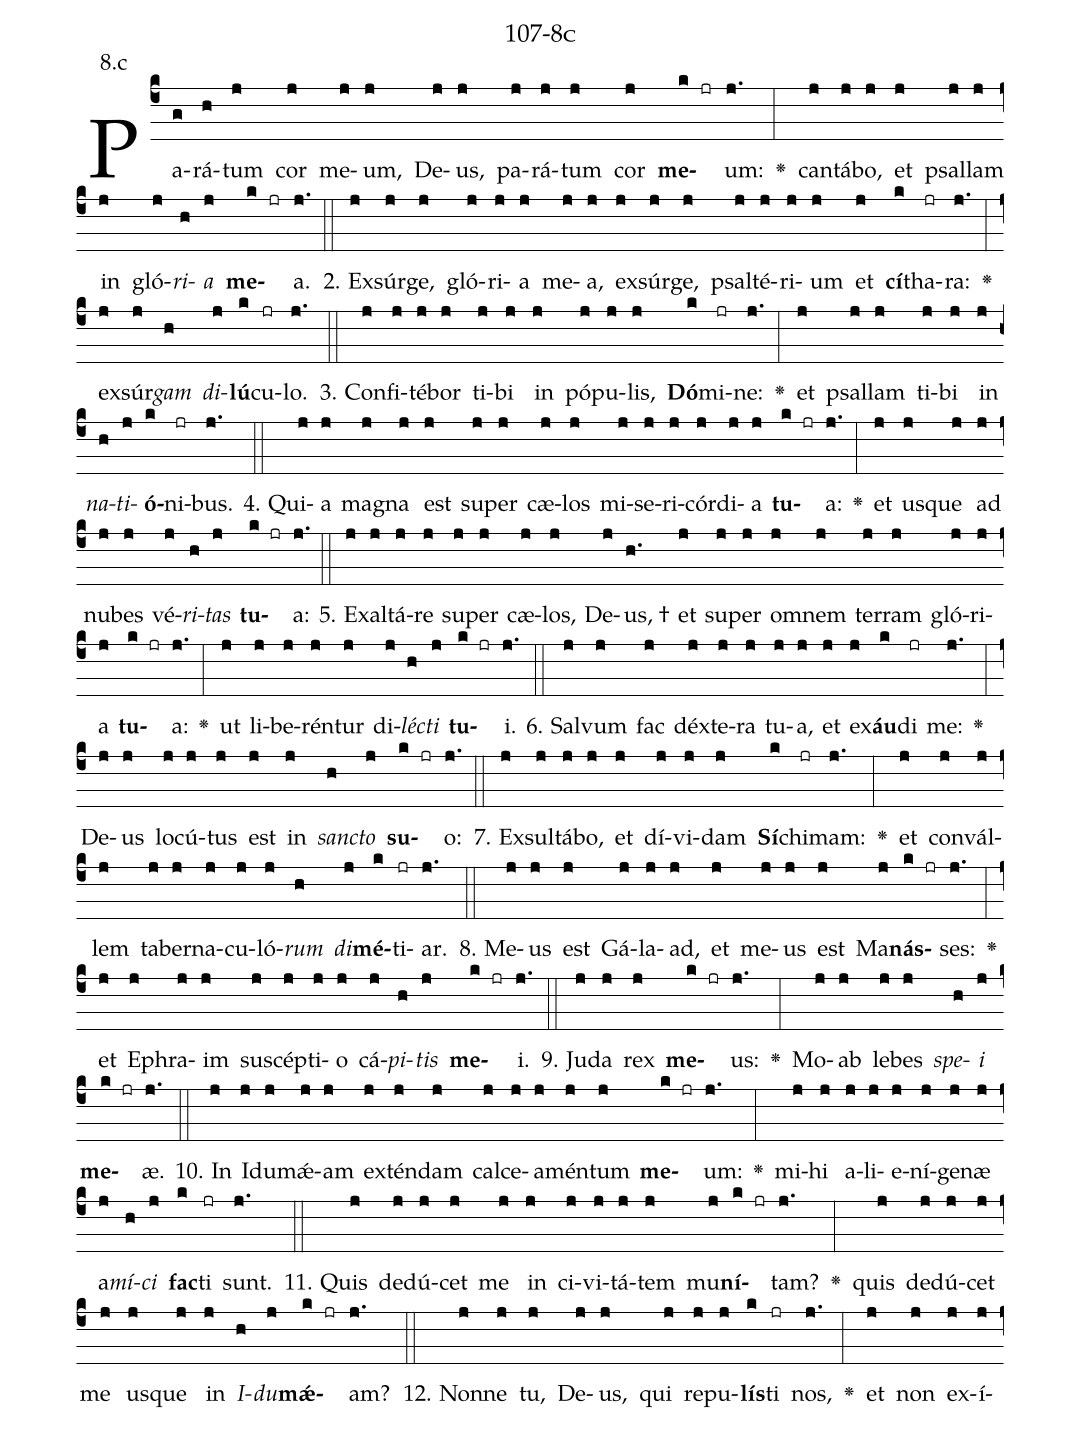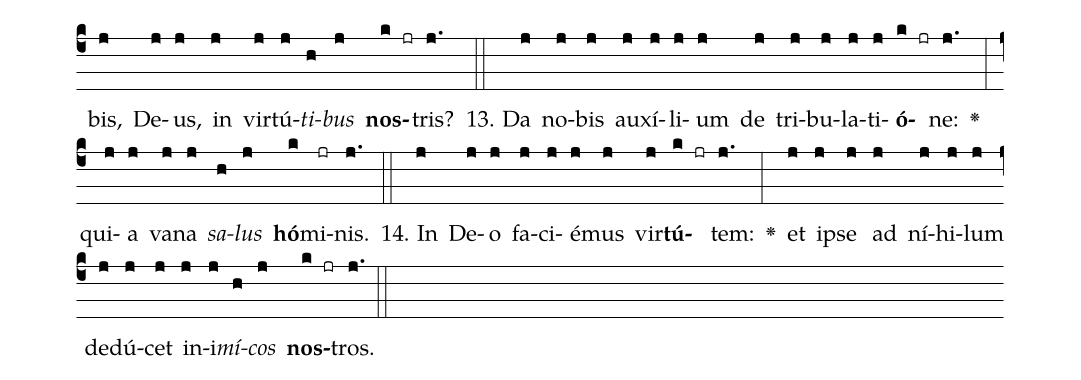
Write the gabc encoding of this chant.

name: 107-8c;
annotation: 8.c;
%%
(c4)Pa(g)rá(h)tum(j) cor(j) me(j)um,(j) De(j)us,(j) pa(j)rá(j)tum(j) cor(j) <b>me</b>(k jr)um:(j.) <v>\greheightstar</v>(:) can(j)tá(j)bo,(j) et(j) psal(j)lam(j) in(j) gló(j)<i>ri</i>(h)<i>a</i>(j) <b>me</b>(k jr)a.(j.) (::)
2. Ex(j)súr(j)ge,(j) gló(j)ri(j)a(j) me(j)a,(j) ex(j)súr(j)ge,(j) psal(j)té(j)ri(j)um(j) et(j) <b>cí</b>(k)tha(jr)ra:(j.) <v>\greheightstar</v>(:) ex(j)súr(j)<i>gam</i>(h) <i>di</i>(j)<b>lú</b>(k)cu(jr)lo.(j.) (::)
3. Con(j)fi(j)té(j)bor(j) ti(j)bi(j) in(j) pó(j)pu(j)lis,(j) <b>Dó</b>(k)mi(jr)ne:(j.) <v>\greheightstar</v>(:) et(j) psal(j)lam(j) ti(j)bi(j) in(j) <i>na</i>(h)<i>ti</i>(j)<b>ó</b>(k)ni(jr)bus.(j.) (::)
4. Qui(j)a(j) ma(j)gna(j) est(j) su(j)per(j) cæ(j)los(j) mi(j)se(j)ri(j)cór(j)di(j)a(j) <b>tu</b>(k jr)a:(j.) <v>\greheightstar</v>(:) et(j) us(j)que(j) ad(j) nu(j)bes(j) vé(j)<i>ri</i>(h)<i>tas</i>(j) <b>tu</b>(k jr)a:(j.) (::)
5. Ex(j)al(j)tá(j)re(j) su(j)per(j) cæ(j)los,(j) De(j)us, †(h.) et(j) su(j)per(j) om(j)nem(j) ter(j)ram(j) gló(j)ri(j)a(j) <b>tu</b>(k jr)a:(j.) <v>\greheightstar</v>(:) ut(j) li(j)be(j)rén(j)tur(j) di(j)<i>léc</i>(h)<i>ti</i>(j) <b>tu</b>(k jr)i.(j.) (::)
6. Sal(j)vum(j) fac(j) déx(j)te(j)ra(j) tu(j)a,(j) et(j) ex(j)<b>áu</b>(k)di(jr) me:(j.) <v>\greheightstar</v>(:) De(j)us(j) lo(j)cú(j)tus(j) est(j) in(j) <i>sanc</i>(h)<i>to</i>(j) <b>su</b>(k jr)o:(j.) (::)
7. Ex(j)sul(j)tá(j)bo,(j) et(j) dí(j)vi(j)dam(j) <b>Sí</b>(k)chi(jr)mam:(j.) <v>\greheightstar</v>(:) et(j) con(j)vál(j)lem(j) ta(j)ber(j)na(j)cu(j)ló(j)<i>rum</i>(h) <i>di</i>(j)<b>mé</b>(k)ti(jr)ar.(j.) (::)
8. Me(j)us(j) est(j) Gá(j)la(j)ad,(j) et(j) me(j)us(j) est(j) Ma(j)<b>nás</b>(k jr)ses:(j.) <v>\greheightstar</v>(:) et(j) E(j)phra(j)im(j) su(j)scép(j)ti(j)o(j) cá(j)<i>pi</i>(h)<i>tis</i>(j) <b>me</b>(k jr)i.(j.) (::)
9. Ju(j)da(j) rex(j) <b>me</b>(k jr)us:(j.) <v>\greheightstar</v>(:) Mo(j)ab(j) le(j)bes(j) <i>spe</i>(h)<i>i</i>(j) <b>me</b>(k jr)æ.(j.) (::)
10. In(j) I(j)du(j)mǽ(j)am(j) ex(j)tén(j)dam(j) cal(j)ce(j)a(j)mén(j)tum(j) <b>me</b>(k jr)um:(j.) <v>\greheightstar</v>(:) mi(j)hi(j) a(j)li(j)e(j)ní(j)ge(j)næ(j) a(j)<i>mí</i>(h)<i>ci</i>(j) <b>fac</b>(k)ti(jr) sunt.(j.) (::)
11. Quis(j) de(j)dú(j)cet(j) me(j) in(j) ci(j)vi(j)tá(j)tem(j) mu(j)<b>ní</b>(k jr)tam?(j.) <v>\greheightstar</v>(:) quis(j) de(j)dú(j)cet(j) me(j) us(j)que(j) in(j) <i>I</i>(h)<i>du</i>(j)<b>mǽ</b>(k jr)am?(j.) (::)
12. Non(j)ne(j) tu,(j) De(j)us,(j) qui(j) re(j)pu(j)<b>lís</b>(k)ti(jr) nos,(j.) <v>\greheightstar</v>(:) et(j) non(j) ex(j)í(j)bis,(j) De(j)us,(j) in(j) vir(j)tú(j)<i>ti</i>(h)<i>bus</i>(j) <b>nos</b>(k jr)tris?(j.) (::)
13. Da(j) no(j)bis(j) au(j)xí(j)li(j)um(j) de(j) tri(j)bu(j)la(j)ti(j)<b>ó</b>(k jr)ne:(j.) <v>\greheightstar</v>(:) qui(j)a(j) va(j)na(j) <i>sa</i>(h)<i>lus</i>(j) <b>hó</b>(k)mi(jr)nis.(j.) (::)
14. In(j) De(j)o(j) fa(j)ci(j)é(j)mus(j) vir(j)<b>tú</b>(k jr)tem:(j.) <v>\greheightstar</v>(:) et(j) ip(j)se(j) ad(j) ní(j)hi(j)lum(j) de(j)dú(j)cet(j) in(j)i(j)<i>mí</i>(h)<i>cos</i>(j) <b>nos</b>(k jr)tros.(j.) (::)
